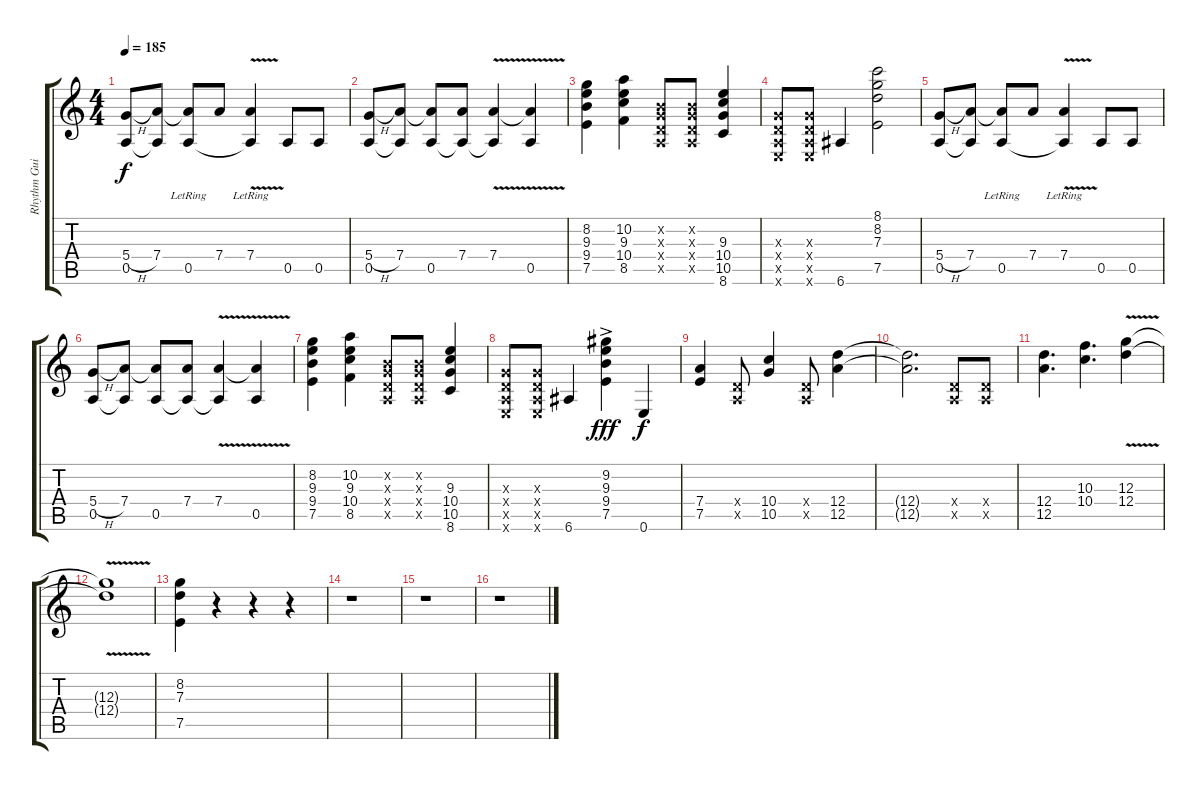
\track ("Rhythm Guitar 2" "Rhythm Gui") {instrument distortionguitar}
\staff {score tabs}
\tuning (E4 B3 G3 D3 A2 E2) {hide}
\ts (4 4)
\tempo 185
\clef g2
\ks c
(5.4{h} 0.5).8{dy f} (7.4 0.5{t}).8 (7.4{t} 0.5{lr}).8 7.4.8 (7.4{v lr} 0.5{t}).4 0.5.8 0.5.8 |
(5.4{h} 0.5).8 (7.4 0.5{t}).8 (7.4{t} 0.5).8 (7.4 0.5{t}).8 (7.4{v} 0.5{t}).4 (7.4{t} 0.5).4 |
(8.2 9.3 9.4 7.5).4 (10.2 9.3 10.4 8.5).4 (0.2{x} 0.3{x} 0.4{x} 0.5{x}).8 (0.2{x} 0.3{x} 0.4{x} 0.5{x}).8 (9.3 10.4 10.5 8.6).4 |
(0.3{x} 0.4{x} 0.5{x} 0.6{x}).8 (0.3{x} 0.4{x} 0.5{x} 0.6{x}).8 6.6.4 (8.1 8.2 7.3 7.5).2 |
(5.4{h} 0.5).8 (7.4 0.5{t}).8 (7.4{t} 0.5{lr}).8 7.4.8 (7.4{v lr} 0.5{t}).4 0.5.8 0.5.8 |
(5.4{h} 0.5).8 (7.4 0.5{t}).8 (7.4{t} 0.5).8 (7.4 0.5{t}).8 (7.4{v} 0.5{t}).4 (7.4{t} 0.5).4 |
(8.2 9.3 9.4 7.5).4 (10.2 9.3 10.4 8.5).4 (0.2{x} 0.3{x} 0.4{x} 0.5{x}).8 (0.2{x} 0.3{x} 0.4{x} 0.5{x}).8 (9.3 10.4 10.5 8.6).4 |
(0.3{x} 0.4{x} 0.5{x} 0.6{x}).8 (0.3{x} 0.4{x} 0.5{x} 0.6{x}).8 6.6.4 (9.2{ac} 9.3{ac} 9.4{ac} 7.5).4{dy fff} 0.6.4{dy f} |
(7.4 7.5).4 (0.4{x} 0.5{x}).8 (10.4 10.5).4 (0.4{x} 0.5{x}).8 (12.4 12.5).4 |
(12.4{t} 12.5{t}).2{d} (0.4{x} 0.5{x}).8 (0.4{x} 0.5{x}).8 |
(12.4 12.5).4{d} (10.3 10.4).4{d} (12.3{v} 12.4).4 |
(12.3{t} 12.4{t}).1 |
(8.2 7.3 7.5).4 r.4 r.4 r.4 |
r.1 |
r.1 |
r.1
